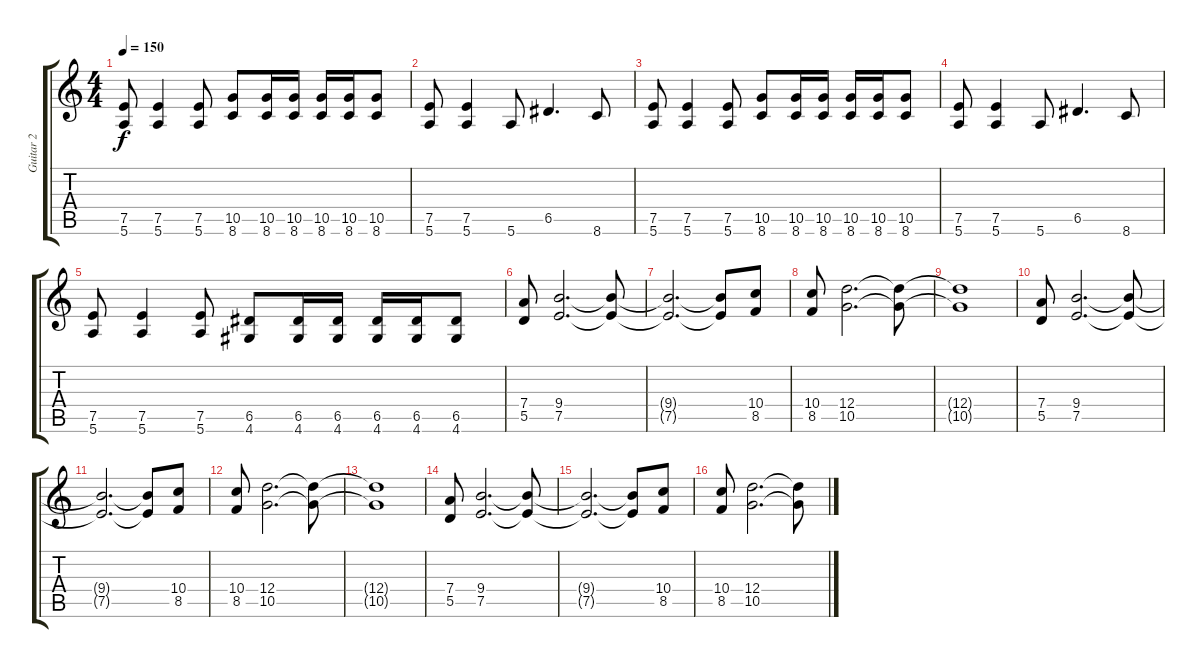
\track ("Guitar 2" "Guitar 2") {instrument distortionguitar}
\staff {score tabs}
\tuning (E4 B3 G3 D3 A2 E2) {hide}
\ts (4 4)
\tempo 150
\clef g2
\ks c
(7.5 5.6).8{dy f} (7.5 5.6).4 (7.5 5.6).8 (10.5 8.6).8 (10.5 8.6).16 (10.5 8.6).16 (10.5 8.6).16 (10.5 8.6).16 (10.5 8.6).8 |
(7.5 5.6).8 (7.5 5.6).4 5.6.8 6.5.4{d} 8.6.8 |
(7.5 5.6).8 (7.5 5.6).4 (7.5 5.6).8 (10.5 8.6).8 (10.5 8.6).16 (10.5 8.6).16 (10.5 8.6).16 (10.5 8.6).16 (10.5 8.6).8 |
(7.5 5.6).8 (7.5 5.6).4 5.6.8 6.5.4{d} 8.6.8 |
(7.5 5.6).8 (7.5 5.6).4 (7.5 5.6).8 (6.5 4.6).8 (6.5 4.6).16 (6.5 4.6).16 (6.5 4.6).16 (6.5 4.6).16 (6.5 4.6).8 |
(7.4 5.5).8 (9.4 7.5).2{d} (9.4{t} 7.5{t}).8 |
(9.4{t} 7.5{t}).2{d} (9.4{t} 7.5{t}).8 (10.4 8.5).8 |
(10.4 8.5).8 (12.4 10.5).2{d} (12.4{t} 10.5{t}).8 |
(12.4{t} 10.5{t}).1 |
(7.4 5.5).8 (9.4 7.5).2{d} (9.4{t} 7.5{t}).8 |
(9.4{t} 7.5{t}).2{d} (9.4{t} 7.5{t}).8 (10.4 8.5).8 |
(10.4 8.5).8 (12.4 10.5).2{d} (12.4{t} 10.5{t}).8 |
(12.4{t} 10.5{t}).1 |
(7.4 5.5).8 (9.4 7.5).2{d} (9.4{t} 7.5{t}).8 |
(9.4{t} 7.5{t}).2{d} (9.4{t} 7.5{t}).8 (10.4 8.5).8 |
(10.4 8.5).8 (12.4 10.5).2{d} (12.4{t} 10.5{t}).8
